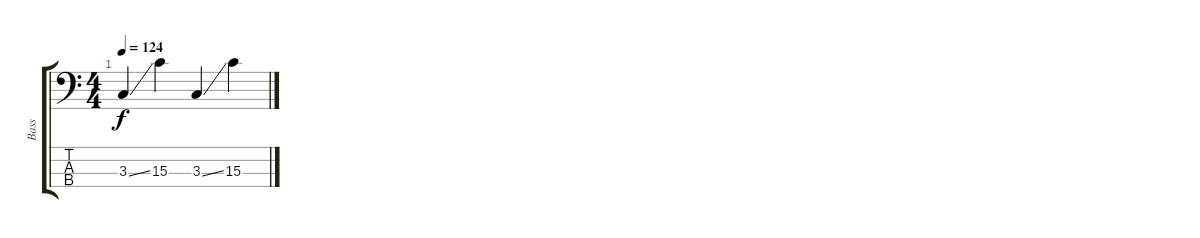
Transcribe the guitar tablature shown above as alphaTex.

\track ("Bass" "Bass") {instrument fretlessbass}
\staff {score tabs}
\tuning (G2 D2 A1 E1) {hide}
\ts (4 4)
\tempo 124
\clef f4
\ks c
3.3{ss}.4{dy f} 15.3.4 3.3{ss}.4 15.3.4
